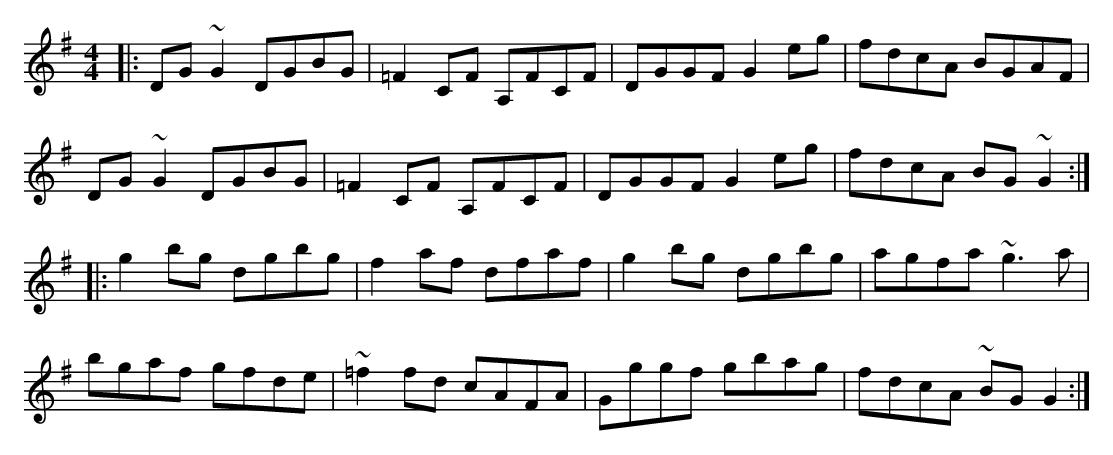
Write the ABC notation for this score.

X:1
M:4/4
K:G
|:DG~G2 DGBG|=F2CF A,FCF|DGGF G2eg|fdcA BGAF|
DG~G2 DGBG|=F2CF A,FCF|DGGF G2eg|fdcA BG~G2:|
|:g2bg dgbg|f2af dfaf|g2bg dgbg|agfa ~g3a|
bgaf gfde|~=f2fd cAFA|Gggf gbag|fdcA ~BGG2:|
